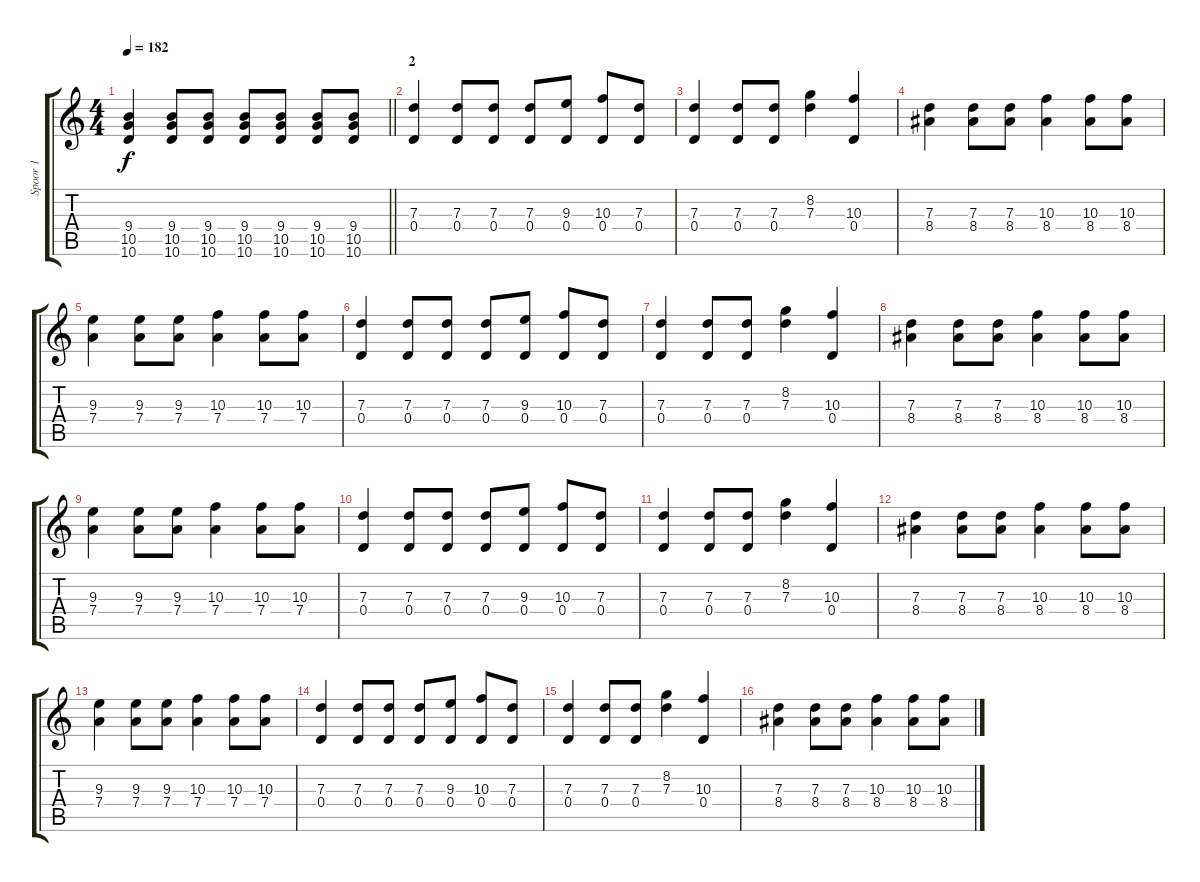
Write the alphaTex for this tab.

\track ("Spoor 1" "Spoor 1") {instrument distortionguitar}
\staff {score tabs}
\tuning (E4 B3 G3 D3 A2 E2) {hide}
\ts (4 4)
\tempo 182
\clef g2
\barLineRight lightlight
\ks c
(9.4 10.5 10.6).4{dy f} (9.4 10.5 10.6).8 (9.4 10.5 10.6).8 (9.4 10.5 10.6).8 (9.4 10.5 10.6).8 (9.4 10.5 10.6).8 (9.4 10.5 10.6).8 |
\section ("" "2")
(7.3 0.4).4 (7.3 0.4).8 (7.3 0.4).8 (7.3 0.4).8 (9.3 0.4).8 (10.3 0.4).8 (7.3 0.4).8 |
(7.3 0.4).4 (7.3 0.4).8 (7.3 0.4).8 (8.2 7.3).4 (10.3 0.4).4 |
(7.3 8.4).4 (7.3 8.4).8 (7.3 8.4).8 (10.3 8.4).4 (10.3 8.4).8 (10.3 8.4).8 |
(9.3 7.4).4 (9.3 7.4).8 (9.3 7.4).8 (10.3 7.4).4 (10.3 7.4).8 (10.3 7.4).8 |
(7.3 0.4).4 (7.3 0.4).8 (7.3 0.4).8 (7.3 0.4).8 (9.3 0.4).8 (10.3 0.4).8 (7.3 0.4).8 |
(7.3 0.4).4 (7.3 0.4).8 (7.3 0.4).8 (8.2 7.3).4 (10.3 0.4).4 |
(7.3 8.4).4 (7.3 8.4).8 (7.3 8.4).8 (10.3 8.4).4 (10.3 8.4).8 (10.3 8.4).8 |
(9.3 7.4).4 (9.3 7.4).8 (9.3 7.4).8 (10.3 7.4).4 (10.3 7.4).8 (10.3 7.4).8 |
(7.3 0.4).4 (7.3 0.4).8 (7.3 0.4).8 (7.3 0.4).8 (9.3 0.4).8 (10.3 0.4).8 (7.3 0.4).8 |
(7.3 0.4).4 (7.3 0.4).8 (7.3 0.4).8 (8.2 7.3).4 (10.3 0.4).4 |
(7.3 8.4).4 (7.3 8.4).8 (7.3 8.4).8 (10.3 8.4).4 (10.3 8.4).8 (10.3 8.4).8 |
(9.3 7.4).4 (9.3 7.4).8 (9.3 7.4).8 (10.3 7.4).4 (10.3 7.4).8 (10.3 7.4).8 |
(7.3 0.4).4 (7.3 0.4).8 (7.3 0.4).8 (7.3 0.4).8 (9.3 0.4).8 (10.3 0.4).8 (7.3 0.4).8 |
(7.3 0.4).4 (7.3 0.4).8 (7.3 0.4).8 (8.2 7.3).4 (10.3 0.4).4 |
(7.3 8.4).4 (7.3 8.4).8 (7.3 8.4).8 (10.3 8.4).4 (10.3 8.4).8 (10.3 8.4).8
